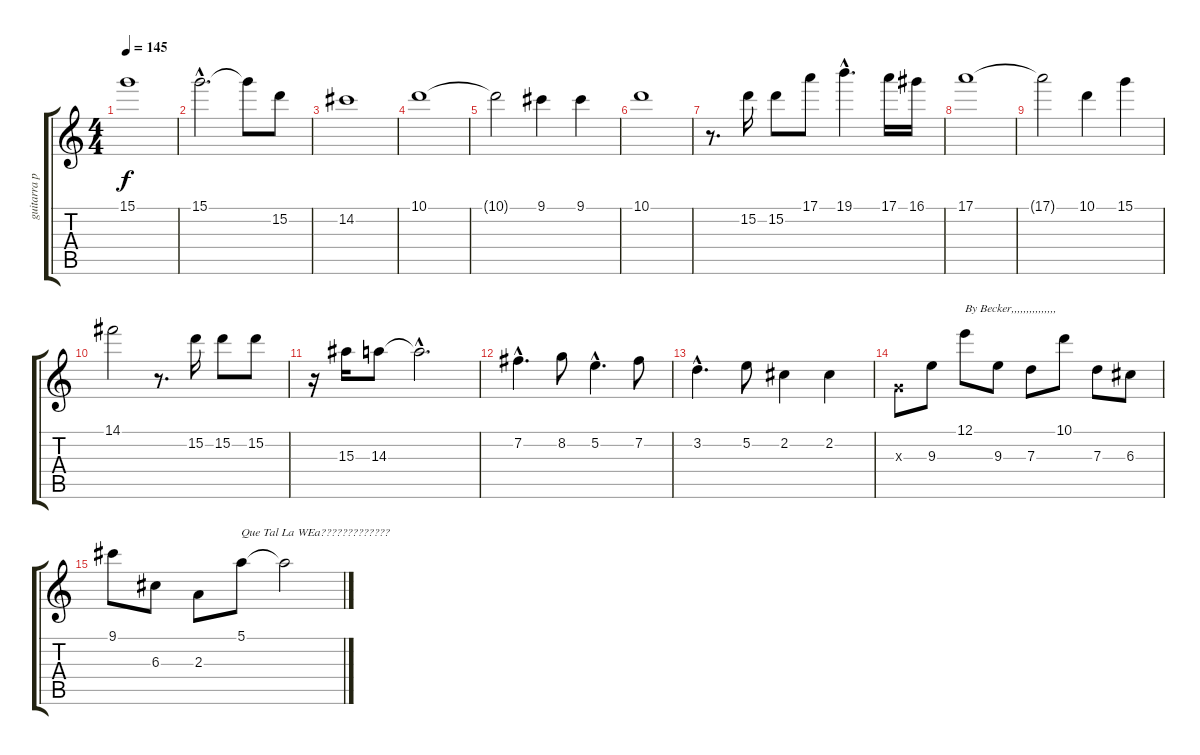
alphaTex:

\track ("guitarra punteo" "guitarra p") {instrument distortionguitar}
\staff {score tabs}
\tuning (E4 B3 G3 D3 A2 E2) {hide}
\ts (4 4)
\tempo 145
\clef g2
\ks c
15.1{t}.1{dy f} |
15.1{hac}.2{d} 15.1{t}.8 15.2.8 |
14.2.1 |
10.1.1 |
10.1{t}.2 9.1.4 9.1.4 |
10.1.1 |
r.8{d} 15.2.16 15.2.8 17.1.8 19.1{hac}.4{d} 17.1.16 16.1.16 |
17.1.1 |
17.1{t}.2 10.1.4 15.1.4 |
14.1.2 r.8{d} 15.2.16 15.2.8 15.2.8 |
r.16 15.3.16 14.3.8 14.3{hac t}.2{d} |
7.2{hac}.4{d} 8.2.8 5.2{hac}.4{d} 7.2.8 |
3.2{hac}.4{d} 5.2.8 2.2.4 2.2.4 |
0.3{x}.8 9.3.8 12.1.8{txt "By Becker,,,,,,,,,,,,,,,"} 9.3.8 7.3.8 10.1.8 7.3.8 6.3.8 |
9.1.8 6.3.8 2.3.8 5.1.8{txt "Que Tal La WEa?????????????"} 5.1{t}.2
